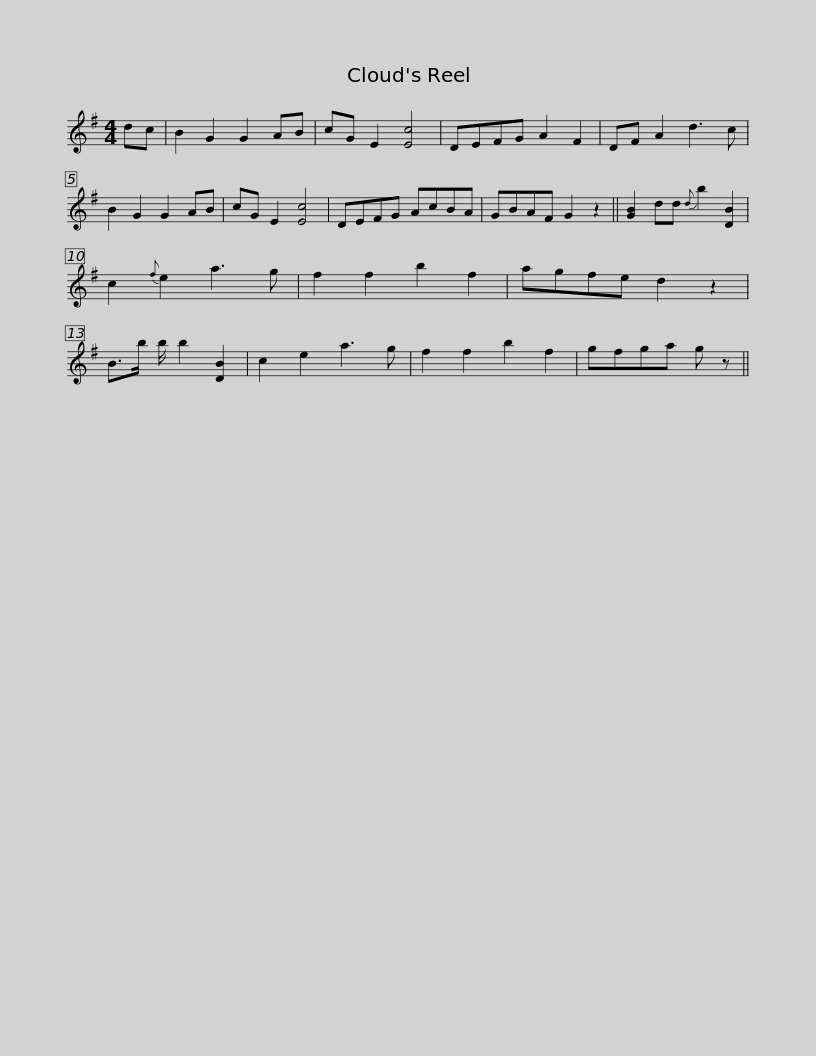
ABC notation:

X:1
L:1/8
M:4/4
I:linebreak $
K:G
V:1 treble
V:1
 dc | B2 G2 G2 AB | cG E2 [Ec]4 | DEFG A2 F2 | DF A2 d3 c | %5
 B2 G2 G2 AB | cG E2 [Ec]4 | DEFG AcBA |$ GBAF G2 z2 || [GB]2 dd{d} b2 [DB]2 | %10
 c2{f} e2 a3 g | f2 f2 b2 f2 | agfe d2 z2 | B>b b/ b2 [DB]2 | c2 e2 a3 g | %15
 f2 f2 b2 f2 |$ gfga g z || %17
